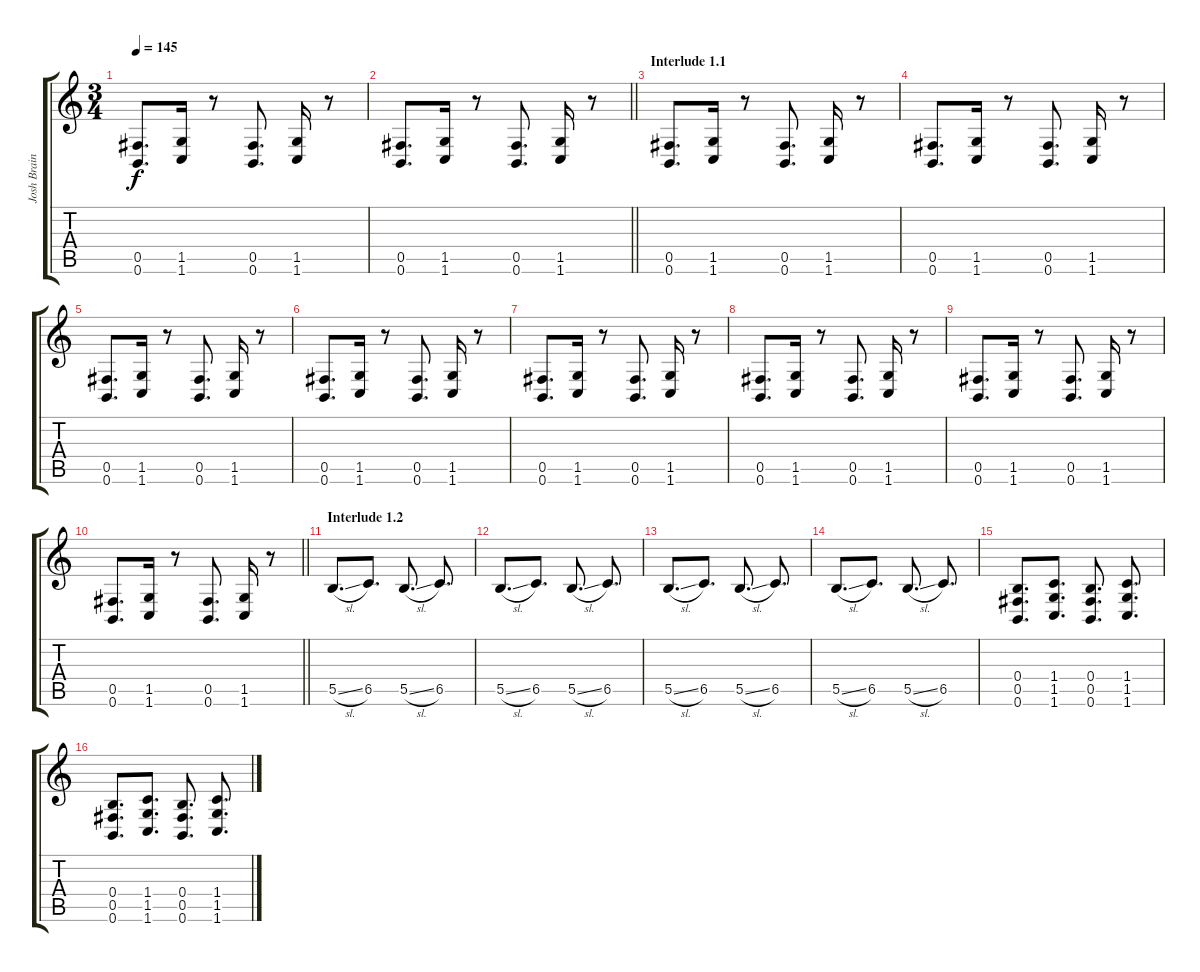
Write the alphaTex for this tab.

\track ("Josh Brainard" "Josh Brain") {instrument distortionguitar}
\staff {score tabs}
\tuning (Db4 Ab3 E3 B2 Gb2 B1) {hide}
\ts (3 4)
\tempo 145
\clef g2
\ks c
(0.5 0.6).8{d dy f} (1.5 1.6).16 r.8 (0.5 0.6).8{d} (1.5 1.6).16 r.8 |
\barLineRight lightlight
(0.5 0.6).8{d} (1.5 1.6).16 r.8 (0.5 0.6).8{d} (1.5 1.6).16 r.8 |
\section ("" "Interlude 1.1")
(0.5 0.6).8{d} (1.5 1.6).16 r.8 (0.5 0.6).8{d} (1.5 1.6).16 r.8 |
(0.5 0.6).8{d} (1.5 1.6).16 r.8 (0.5 0.6).8{d} (1.5 1.6).16 r.8 |
(0.5 0.6).8{d} (1.5 1.6).16 r.8 (0.5 0.6).8{d} (1.5 1.6).16 r.8 |
(0.5 0.6).8{d} (1.5 1.6).16 r.8 (0.5 0.6).8{d} (1.5 1.6).16 r.8 |
(0.5 0.6).8{d} (1.5 1.6).16 r.8 (0.5 0.6).8{d} (1.5 1.6).16 r.8 |
(0.5 0.6).8{d} (1.5 1.6).16 r.8 (0.5 0.6).8{d} (1.5 1.6).16 r.8 |
(0.5 0.6).8{d} (1.5 1.6).16 r.8 (0.5 0.6).8{d} (1.5 1.6).16 r.8 |
\barLineRight lightlight
(0.5 0.6).8{d} (1.5 1.6).16 r.8 (0.5 0.6).8{d} (1.5 1.6).16 r.8 |
\section ("" "Interlude 1.2")
5.5{sl}.8{d} 6.5.8{d} 5.5{sl}.8{d} 6.5.8{d} |
5.5{sl}.8{d} 6.5.8{d} 5.5{sl}.8{d} 6.5.8{d} |
5.5{sl}.8{d} 6.5.8{d} 5.5{sl}.8{d} 6.5.8{d} |
5.5{sl}.8{d} 6.5.8{d} 5.5{sl}.8{d} 6.5.8{d} |
(0.4 0.5 0.6).8{d} (1.4 1.5 1.6).8{d} (0.4 0.5 0.6).8{d} (1.4 1.5 1.6).8{d} |
(0.4 0.5 0.6).8{d} (1.4 1.5 1.6).8{d} (0.4 0.5 0.6).8{d} (1.4 1.5 1.6).8{d}
